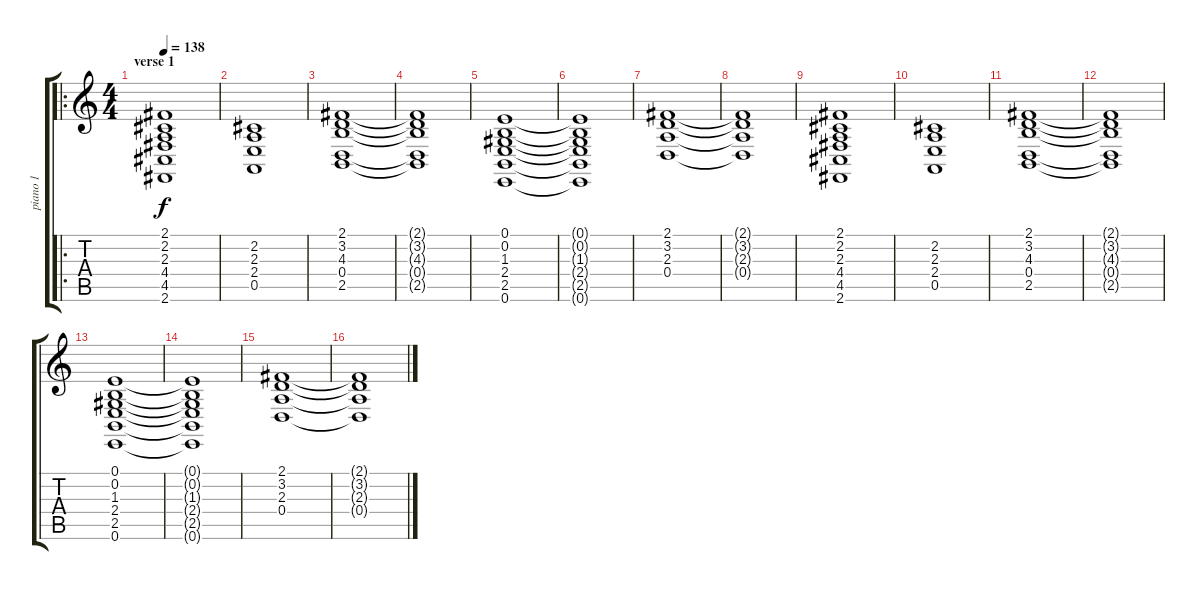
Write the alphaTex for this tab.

\track ("piano 1" "piano 1") {instrument acousticgrandpiano}
\staff {score tabs}
\tuning (E4 B3 G3 D3 A2 E2) {hide}
\ro
\ts (4 4)
\section ("" "verse 1")
\tempo 138
\clef g2
\ks c
(2.1 2.2 2.3 4.4 4.5 2.6).1{dy f instrument acousticgrandpiano} |
(2.2 2.3 2.4 0.5).1 |
(2.1 3.2 4.3 0.4 2.5).1 |
(2.1{t} 3.2{t} 4.3{t} 0.4{t} 2.5{t}).1 |
(0.1 0.2 1.3 2.4 2.5 0.6).1 |
(0.1{t} 0.2{t} 1.3{t} 2.4{t} 2.5{t} 0.6{t}).1 |
(2.1 3.2 2.3 0.4).1 |
(2.1{t} 3.2{t} 2.3{t} 0.4{t}).1 |
(2.1 2.2 2.3 4.4 4.5 2.6).1 |
(2.2 2.3 2.4 0.5).1 |
(2.1 3.2 4.3 0.4 2.5).1 |
(2.1{t} 3.2{t} 4.3{t} 0.4{t} 2.5{t}).1 |
(0.1 0.2 1.3 2.4 2.5 0.6).1 |
(0.1{t} 0.2{t} 1.3{t} 2.4{t} 2.5{t} 0.6{t}).1 |
(2.1 3.2 2.3 0.4).1 |
(2.1{t} 3.2{t} 2.3{t} 0.4{t}).1
